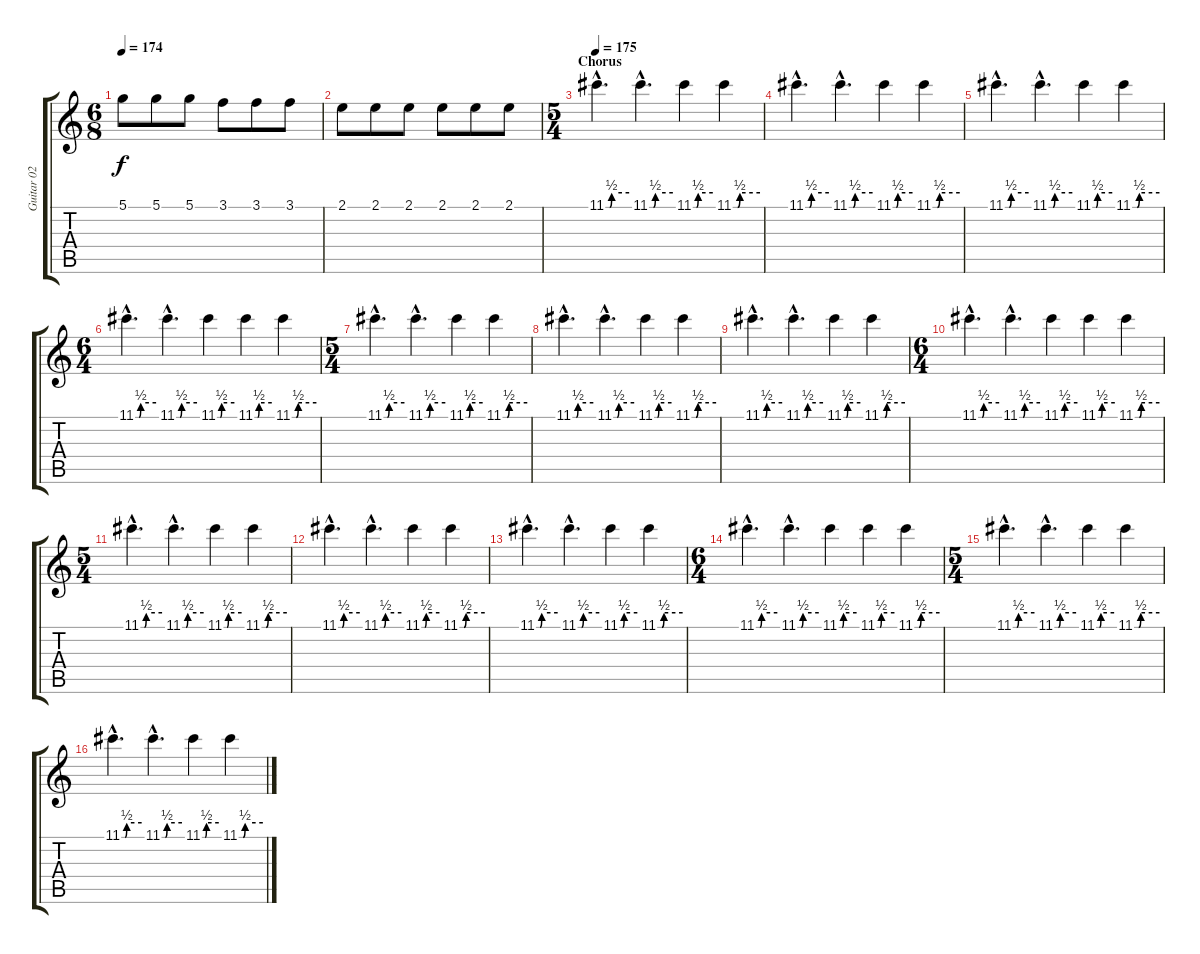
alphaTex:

\track ("Guitar 02" "Guitar 02") {instrument distortionguitar}
\staff {score tabs}
\tuning (D4 A3 F3 C3 G2 C2) {hide}
\ts (6 8)
\tempo 174
\clef g2
\ks c
5.1.8{dy f} 5.1.8 5.1.8 3.1.8 3.1.8 3.1.8 |
2.1.8 2.1.8 2.1.8 2.1.8 2.1.8 2.1.8 |
\ts (5 4)
\section ("" "Chorus")
\tempo 175
11.1{be (custom 0 0 10 0 15 2 60 2) hac}.4{d volume 9} 11.1{be (custom 0 0 10 0 15 2 60 2) hac}.4{d} 11.1{be (custom 0 0 10 0 15 2 60 2)}.4 11.1{be (custom 0 0 10 0 15 2 60 2)}.4 |
11.1{be (custom 0 0 10 0 15 2 60 2) hac}.4{d} 11.1{be (custom 0 0 10 0 15 2 60 2) hac}.4{d} 11.1{be (custom 0 0 10 0 15 2 60 2)}.4 11.1{be (custom 0 0 10 0 15 2 60 2)}.4 |
11.1{be (custom 0 0 10 0 15 2 60 2) hac}.4{d} 11.1{be (custom 0 0 10 0 15 2 60 2) hac}.4{d} 11.1{be (custom 0 0 10 0 15 2 60 2)}.4 11.1{be (custom 0 0 10 0 15 2 60 2)}.4 |
\ts (6 4)
11.1{be (custom 0 0 10 0 15 2 60 2) hac}.4{d} 11.1{be (custom 0 0 10 0 15 2 60 2) hac}.4{d} 11.1{be (custom 0 0 10 0 15 2 60 2)}.4 11.1{be (custom 0 0 10 0 15 2 60 2)}.4 11.1{be (custom 0 0 10 0 15 2 60 2)}.4 |
\ts (5 4)
11.1{be (custom 0 0 10 0 15 2 60 2) hac}.4{d} 11.1{be (custom 0 0 10 0 15 2 60 2) hac}.4{d} 11.1{be (custom 0 0 10 0 15 2 60 2)}.4 11.1{be (custom 0 0 10 0 15 2 60 2)}.4 |
11.1{be (custom 0 0 10 0 15 2 60 2) hac}.4{d} 11.1{be (custom 0 0 10 0 15 2 60 2) hac}.4{d} 11.1{be (custom 0 0 10 0 15 2 60 2)}.4 11.1{be (custom 0 0 10 0 15 2 60 2)}.4 |
11.1{be (custom 0 0 10 0 15 2 60 2) hac}.4{d} 11.1{be (custom 0 0 10 0 15 2 60 2) hac}.4{d} 11.1{be (custom 0 0 10 0 15 2 60 2)}.4 11.1{be (custom 0 0 10 0 15 2 60 2)}.4 |
\ts (6 4)
11.1{be (custom 0 0 10 0 15 2 60 2) hac}.4{d} 11.1{be (custom 0 0 10 0 15 2 60 2) hac}.4{d} 11.1{be (custom 0 0 10 0 15 2 60 2)}.4 11.1{be (custom 0 0 10 0 15 2 60 2)}.4 11.1{be (custom 0 0 10 0 15 2 60 2)}.4 |
\ts (5 4)
11.1{be (custom 0 0 10 0 15 2 60 2) hac}.4{d} 11.1{be (custom 0 0 10 0 15 2 60 2) hac}.4{d} 11.1{be (custom 0 0 10 0 15 2 60 2)}.4 11.1{be (custom 0 0 10 0 15 2 60 2)}.4 |
11.1{be (custom 0 0 10 0 15 2 60 2) hac}.4{d} 11.1{be (custom 0 0 10 0 15 2 60 2) hac}.4{d} 11.1{be (custom 0 0 10 0 15 2 60 2)}.4 11.1{be (custom 0 0 10 0 15 2 60 2)}.4 |
11.1{be (custom 0 0 10 0 15 2 60 2) hac}.4{d} 11.1{be (custom 0 0 10 0 15 2 60 2) hac}.4{d} 11.1{be (custom 0 0 10 0 15 2 60 2)}.4 11.1{be (custom 0 0 10 0 15 2 60 2)}.4 |
\ts (6 4)
11.1{be (custom 0 0 10 0 15 2 60 2) hac}.4{d} 11.1{be (custom 0 0 10 0 15 2 60 2) hac}.4{d} 11.1{be (custom 0 0 10 0 15 2 60 2)}.4 11.1{be (custom 0 0 10 0 15 2 60 2)}.4 11.1{be (custom 0 0 10 0 15 2 60 2)}.4 |
\ts (5 4)
11.1{be (custom 0 0 10 0 15 2 60 2) hac}.4{d} 11.1{be (custom 0 0 10 0 15 2 60 2) hac}.4{d} 11.1{be (custom 0 0 10 0 15 2 60 2)}.4 11.1{be (custom 0 0 10 0 15 2 60 2)}.4 |
11.1{be (custom 0 0 10 0 15 2 60 2) hac}.4{d} 11.1{be (custom 0 0 10 0 15 2 60 2) hac}.4{d} 11.1{be (custom 0 0 10 0 15 2 60 2)}.4 11.1{be (custom 0 0 10 0 15 2 60 2)}.4
